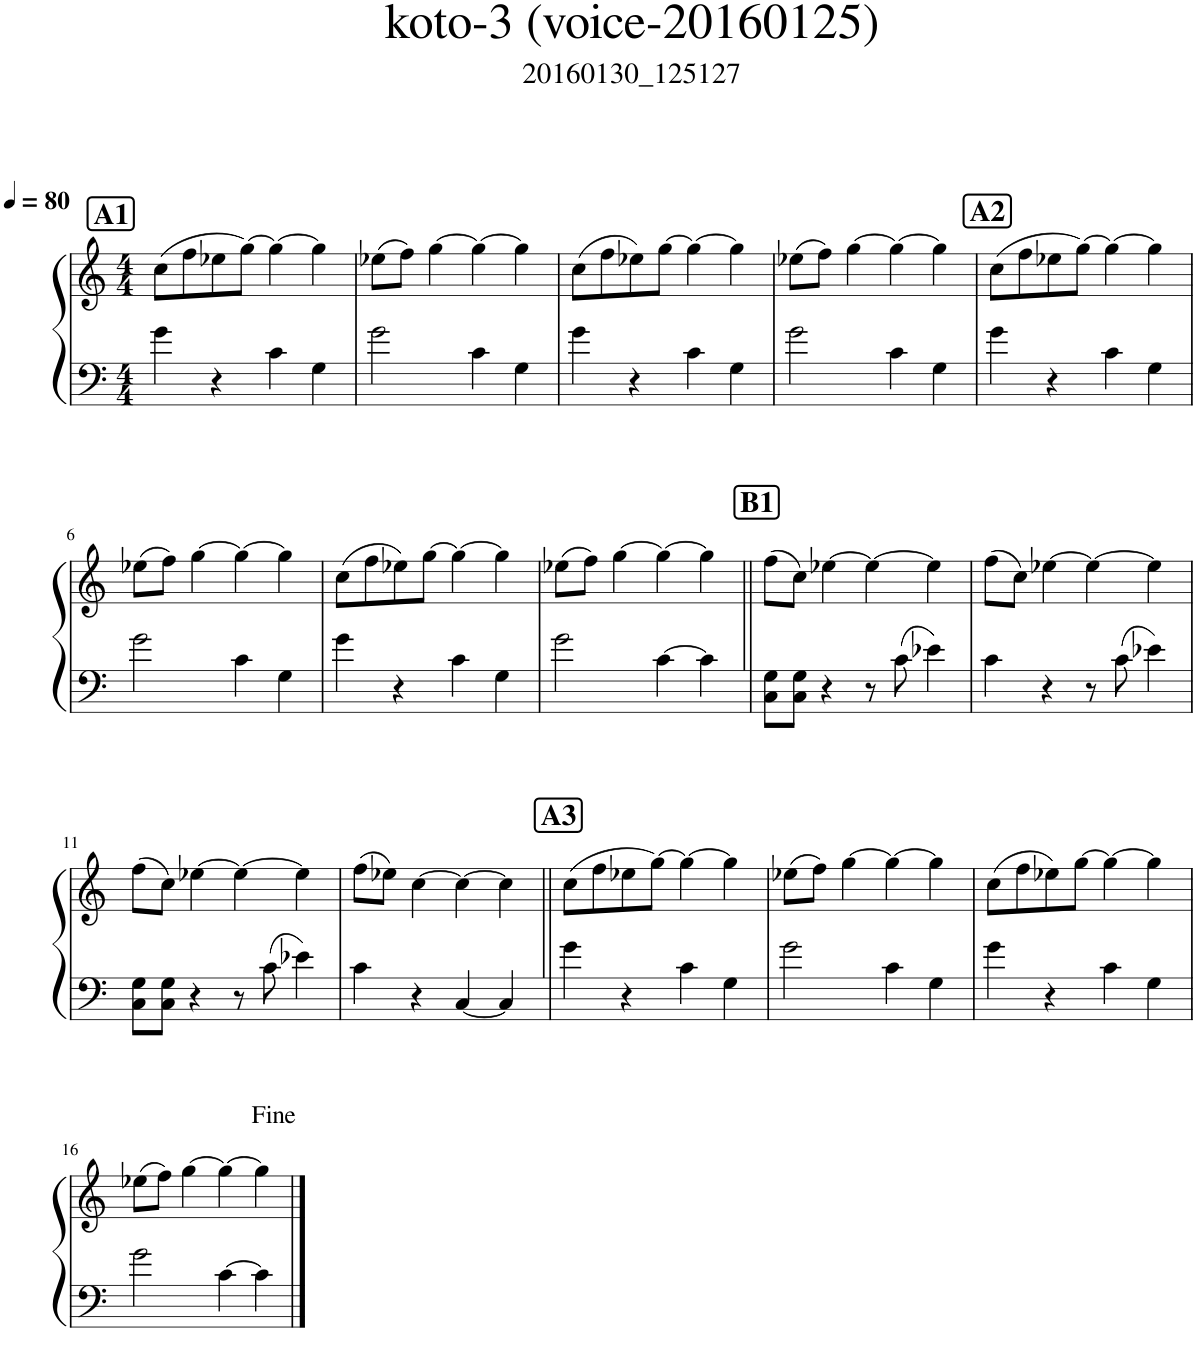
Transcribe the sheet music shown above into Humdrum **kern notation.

**kern	**kern
*part1	*part1
*staff2	*staff1
*I"ハープ	*
*clefF4	*clefG2
*k[]	*k[]
*M4/4	*M4/4
*MM80	*MM80
!!LO:REH:place=s1:a:B:cj:fs=14:t=A1
=1	=1
4g\	(8cc\L
.	8ff\
4r	8ee-X\
.	[8gg\J)
4c\	4gg\_
4G\	4gg\]
=2	=2
2g\	(8ee-X\L
.	8ff\J)
.	[4gg\
4c\	4gg\_
4G\	4gg\]
=3	=3
4g\	(8cc\L
.	8ff\
4r	8ee-X\)
.	[8gg\J
4c\	4gg\_
4G\	4gg\]
=4	=4
2g\	(8ee-X\L
.	8ff\J)
.	[4gg\
4c\	4gg\_
4G\	4gg\]
!!LO:REH:place=s1:a:B:cj:fs=14:t=A2
=5	=5
4g\	(8cc\L
.	8ff\
4r	8ee-X\
.	[8gg\J)
4c\	4gg\_
4G\	4gg\]
!!LO:LB:g=z
=6	=6
2g\	(8ee-X\L
.	8ff\J)
.	[4gg\
4c\	4gg\_
4G\	4gg\]
=7	=7
4g\	(8cc\L
.	8ff\
4r	8ee-X\)
.	[8gg\J
4c\	4gg\_
4G\	4gg\]
=8	=8
2g\	(8ee-X\L
.	8ff\J)
.	[4gg\
[4c\	4gg\_
4c\]	4gg\]
!!LO:REH:place=s1:a:B:cj:fs=14:t=B1
=9||	=9||
8C\ 8G\L	(8ff\L
8C\ 8G\J	8cc\J)
4r	[4ee-X\
8r	4ee-\_
8c\	.
4e-X\	4ee-\]
=10	=10
4c\	(8ff\L
.	8cc\J)
4r	[4ee-X\
8r	4ee-\_
8c\	.
4e-X\	4ee-\]
!!LO:LB:g=z
=11	=11
8C\ 8G\L	(8ff\L
8C\ 8G\J	8cc\J)
4r	[4ee-X\
8r	4ee-\_
8c\	.
4e-X\	4ee-\]
=12	=12
4c\	(8ff\L
.	8ee-X\J)
4r	[4cc\
[4C/	4cc\_
4C/]	4cc\]
!!LO:REH:place=s1:a:B:cj:fs=14:t=A3
=13||	=13||
4g\	(8cc\L
.	8ff\
4r	8ee-X\
.	[8gg\J)
4c\	4gg\_
4G\	4gg\]
=14	=14
2g\	(8ee-X\L
.	8ff\J)
.	[4gg\
4c\	4gg\_
4G\	4gg\]
=15	=15
4g\	(8cc\L
.	8ff\
4r	8ee-X\)
.	[8gg\J
4c\	4gg\_
4G\	4gg\]
!!LO:LB:g=z
=16	=16
2g\	(8ee-X\L
.	8ff\J)
.	[4gg\
[4c\	4gg\_
4c\]	4gg\]
==	==
*-	*-
